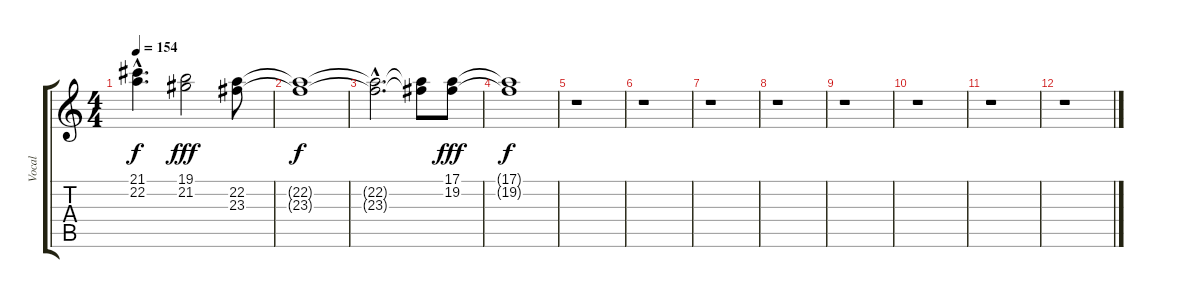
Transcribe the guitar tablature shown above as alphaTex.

\track ("Vocal" "Vocal") {instrument altosax}
\staff {score tabs}
\tuning (E4 B3 G3 D3 A2 E2) {hide}
\ts (4 4)
\tempo 154
\clef g2
\ks c
(21.1{hac t} 22.2{hac t}).4{d dy f} (19.1 21.2).2{dy fff} (22.2 23.3).8 |
(22.2{t} 23.3{t}).1{dy f} |
(22.2{hac t} 23.3{hac t}).2{d} (22.2{t} 23.3{t}).8 (17.1 19.2).8{dy fff} |
(17.1{t} 19.2{t}).1{dy f} |
r.1 |
r.1 |
r.1 |
r.1 |
r.1 |
r.1 |
r.1 |
r.1
